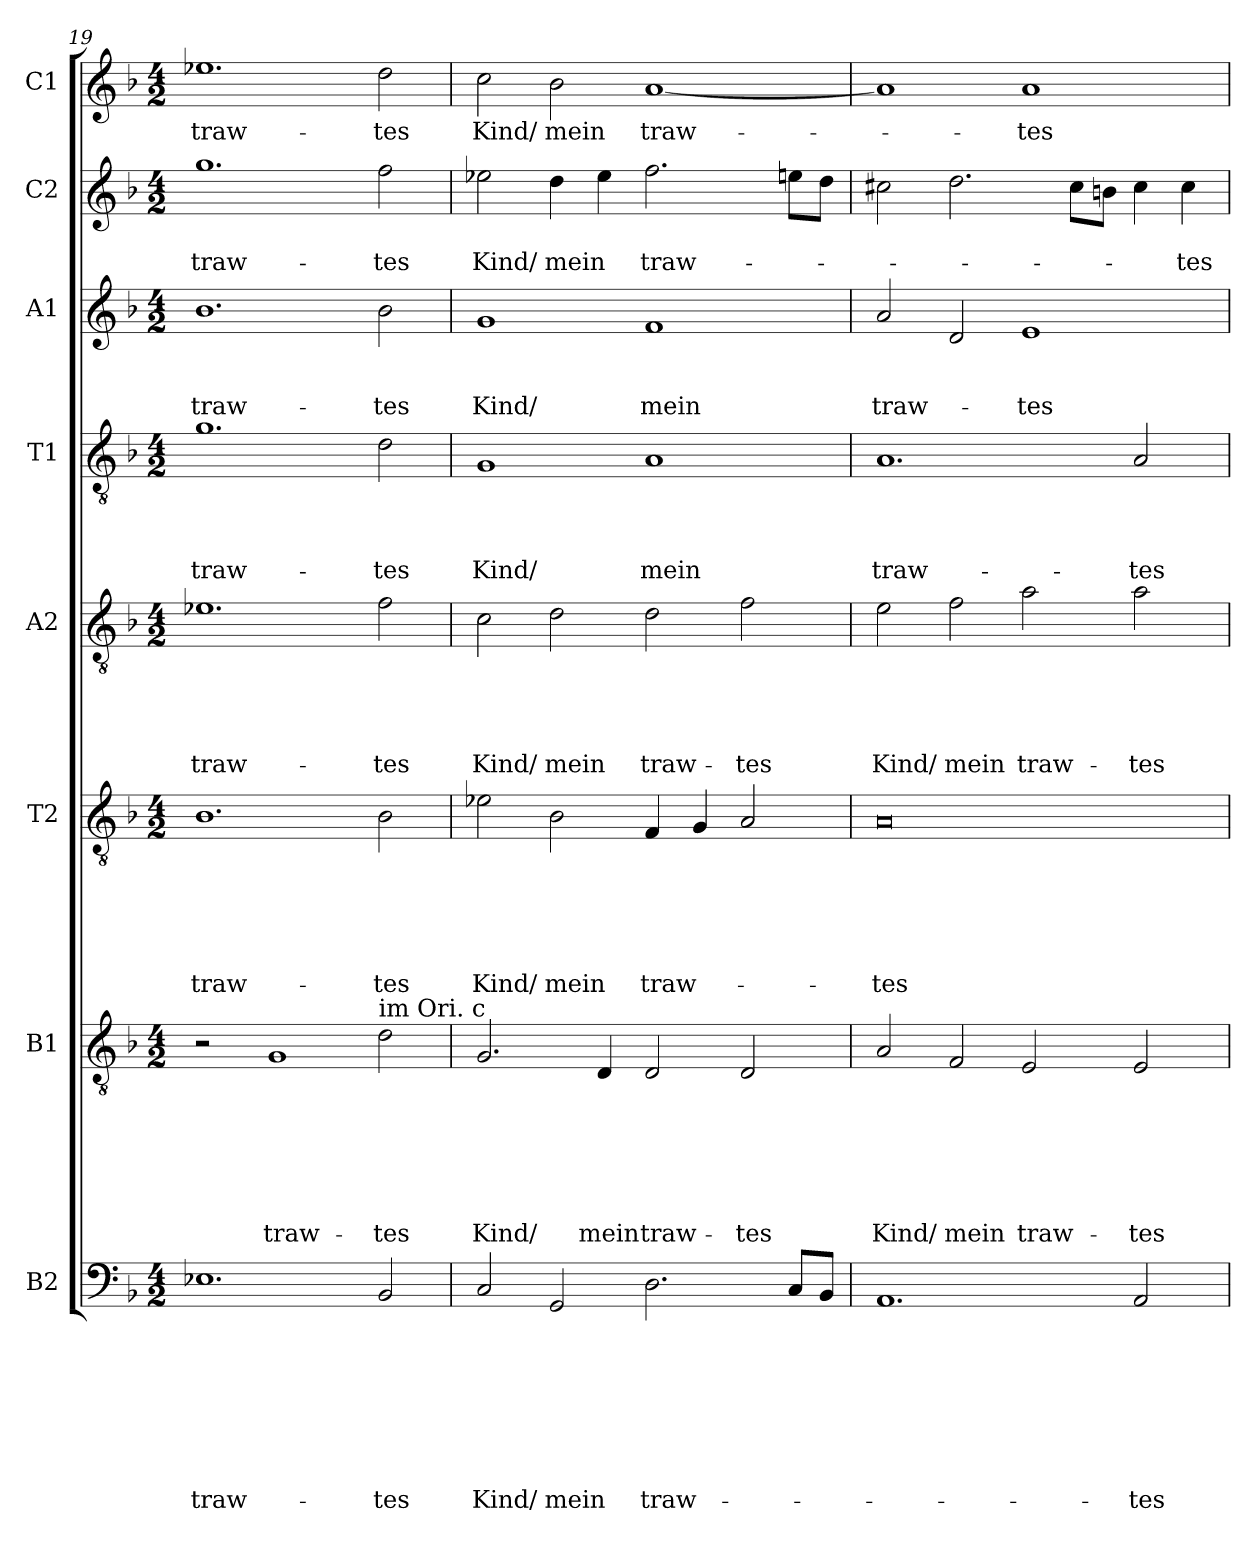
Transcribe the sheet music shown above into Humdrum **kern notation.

**kern	**text	**text	**text	**text	**text	**text	**text	**text	**kern	**text	**text	**text	**text	**text	**text	**text	**kern	**text	**text	**text	**text	**text	**text	**kern	**text	**text	**text	**text	**text	**kern	**text	**text	**text	**text	**kern	**text	**text	**text	**kern	**text	**text	**kern	**text
*part8	*part8	*part8	*part8	*part8	*part8	*part8	*part8	*part8	*part7	*part7	*part7	*part7	*part7	*part7	*part7	*part7	*part6	*part6	*part6	*part6	*part6	*part6	*part6	*part5	*part5	*part5	*part5	*part5	*part5	*part4	*part4	*part4	*part4	*part4	*part3	*part3	*part3	*part3	*part2	*part2	*part2	*part1	*part1
*staff8	*staff8	*staff8	*staff8	*staff8	*staff8	*staff8	*staff8	*staff8	*staff7	*staff7	*staff7	*staff7	*staff7	*staff7	*staff7	*staff7	*staff6	*staff6	*staff6	*staff6	*staff6	*staff6	*staff6	*staff5	*staff5	*staff5	*staff5	*staff5	*staff5	*staff4	*staff4	*staff4	*staff4	*staff4	*staff3	*staff3	*staff3	*staff3	*staff2	*staff2	*staff2	*staff1	*staff1
*I"B2	*	*	*	*	*	*	*	*	*I"B1	*	*	*	*	*	*	*	*I"T2	*	*	*	*	*	*	*I"A2	*	*	*	*	*	*I"T1	*	*	*	*	*I"A1	*	*	*	*I"C2	*	*	*I"C1	*
*clefF4	*	*	*	*	*	*	*	*	*clefGv2	*	*	*	*	*	*	*	*clefGv2	*	*	*	*	*	*	*clefGv2	*	*	*	*	*	*clefGv2	*	*	*	*	*clefG2	*	*	*	*clefG2	*	*	*clefG2	*
*k[b-]	*	*	*	*	*	*	*	*	*k[b-]	*	*	*	*	*	*	*	*k[b-]	*	*	*	*	*	*	*k[b-]	*	*	*	*	*	*k[b-]	*	*	*	*	*k[b-]	*	*	*	*k[b-]	*	*	*k[b-]	*
*d:	*	*	*	*	*	*	*	*	*d:	*	*	*	*	*	*	*	*d:	*	*	*	*	*	*	*d:	*	*	*	*	*	*d:	*	*	*	*	*d:	*	*	*	*d:	*	*	*d:	*
*M4/2	*	*	*	*	*	*	*	*	*M4/2	*	*	*	*	*	*	*	*M4/2	*	*	*	*	*	*	*M4/2	*	*	*	*	*	*M4/2	*	*	*	*	*M4/2	*	*	*	*M4/2	*	*	*M4/2	*
=19	=19	=19	=19	=19	=19	=19	=19	=19	=19	=19	=19	=19	=19	=19	=19	=19	=19	=19	=19	=19	=19	=19	=19	=19	=19	=19	=19	=19	=19	=19	=19	=19	=19	=19	=19	=19	=19	=19	=19	=19	=19	=19	=19
1.E-X	.	.	.	.	.	.	.	traw-	2r	.	.	.	.	.	.	.	1.B-	.	.	.	.	.	traw-	1.e-X	.	.	.	.	traw-	1.g	.	.	.	traw-	1.b-	.	.	traw-	1.gg	.	traw-	1.ee-X	traw-
.	.	.	.	.	.	.	.	.	1G	.	.	.	.	.	.	traw-	.	.	.	.	.	.	.	.	.	.	.	.	.	.	.	.	.	.	.	.	.	.	.	.	.	.	.
!	!	!	!	!	!	!	!	!	!LO:TX:a:t=im Ori.  c	!	!	!	!	!	!	!	!	!	!	!	!	!	!	!	!	!	!	!	!	!	!	!	!	!	!	!	!	!	!	!	!	!	!
2BB-/	.	.	.	.	.	.	.	-tes	2d\	.	.	.	.	.	.	-tes	2B-\	.	.	.	.	.	-tes	2f\	.	.	.	.	-tes	2d\	.	.	.	-tes	2b-\	.	.	-tes	2ff\	.	-tes	2dd\	-tes
=20	=20	=20	=20	=20	=20	=20	=20	=20	=20	=20	=20	=20	=20	=20	=20	=20	=20	=20	=20	=20	=20	=20	=20	=20	=20	=20	=20	=20	=20	=20	=20	=20	=20	=20	=20	=20	=20	=20	=20	=20	=20	=20	=20
2C/	.	.	.	.	.	.	.	Kind/	2.G/	.	.	.	.	.	.	Kind/	2e-X\	.	.	.	.	.	Kind/	2c\	.	.	.	.	Kind/	1G	.	.	.	Kind/	1g	.	.	Kind/	2ee-X\	.	Kind/	2cc\	Kind/
2GG/	.	.	.	.	.	.	.	mein	.	.	.	.	.	.	.	.	2B-\	.	.	.	.	.	mein	2d\	.	.	.	.	mein	.	.	.	.	.	.	.	.	.	4dd\	.	mein	2b-\	mein
.	.	.	.	.	.	.	.	.	4D/	.	.	.	.	.	.	mein	.	.	.	.	.	.	.	.	.	.	.	.	.	.	.	.	.	.	.	.	.	.	4ee-\	.	.	.	.
2.D\	.	.	.	.	.	.	.	traw-	2D/	.	.	.	.	.	.	traw-	4F/	.	.	.	.	.	traw-	2d\	.	.	.	.	traw-	1A	.	.	.	mein	1f	.	.	mein	2.ff\	.	traw-	[1a	traw-
.	.	.	.	.	.	.	.	.	.	.	.	.	.	.	.	.	4G/	.	.	.	.	.	.	.	.	.	.	.	.	.	.	.	.	.	.	.	.	.	.	.	.	.	.
.	.	.	.	.	.	.	.	.	2D/	.	.	.	.	.	.	-tes	2A/	.	.	.	.	.	.	2f\	.	.	.	.	-tes	.	.	.	.	.	.	.	.	.	.	.	.	.	.
8C/L	.	.	.	.	.	.	.	.	.	.	.	.	.	.	.	.	.	.	.	.	.	.	.	.	.	.	.	.	.	.	.	.	.	.	.	.	.	.	8ee\L	.	.	.	.
8BB-/J	.	.	.	.	.	.	.	.	.	.	.	.	.	.	.	.	.	.	.	.	.	.	.	.	.	.	.	.	.	.	.	.	.	.	.	.	.	.	8dd\J	.	.	.	.
!!LO:PB:g=z
=21	=21	=21	=21	=21	=21	=21	=21	=21	=21	=21	=21	=21	=21	=21	=21	=21	=21	=21	=21	=21	=21	=21	=21	=21	=21	=21	=21	=21	=21	=21	=21	=21	=21	=21	=21	=21	=21	=21	=21	=21	=21	=21	=21
1.AA	.	.	.	.	.	.	.	.	2A/	.	.	.	.	.	.	Kind/	0A	.	.	.	.	.	-tes	2e\	.	.	.	.	Kind/	1.A	.	.	.	traw-	2a/	.	.	traw-	2cc#X\	.	.	1a]	.
.	.	.	.	.	.	.	.	.	2F/	.	.	.	.	.	.	mein	.	.	.	.	.	.	.	2f\	.	.	.	.	mein	.	.	.	.	.	2d/	.	.	.	2.dd\	.	.	.	.
.	.	.	.	.	.	.	.	.	2E/	.	.	.	.	.	.	traw-	.	.	.	.	.	.	.	2a\	.	.	.	.	traw-	.	.	.	.	.	1e	.	.	-tes	.	.	.	1a	-tes
.	.	.	.	.	.	.	.	.	.	.	.	.	.	.	.	.	.	.	.	.	.	.	.	.	.	.	.	.	.	.	.	.	.	.	.	.	.	.	8cc#\L	.	.	.	.
.	.	.	.	.	.	.	.	.	.	.	.	.	.	.	.	.	.	.	.	.	.	.	.	.	.	.	.	.	.	.	.	.	.	.	.	.	.	.	8bn\J	.	.	.	.
2AA/	.	.	.	.	.	.	.	-tes	2E/	.	.	.	.	.	.	-tes	.	.	.	.	.	.	.	2a\	.	.	.	.	-tes	2A/	.	.	.	-tes	.	.	.	.	4cc#\	.	.	.	.
.	.	.	.	.	.	.	.	.	.	.	.	.	.	.	.	.	.	.	.	.	.	.	.	.	.	.	.	.	.	.	.	.	.	.	.	.	.	.	4cc#\	.	-tes	.	.
=	=	=	=	=	=	=	=	=	=	=	=	=	=	=	=	=	=	=	=	=	=	=	=	=	=	=	=	=	=	=	=	=	=	=	=	=	=	=	=	=	=	=	=
*-	*-	*-	*-	*-	*-	*-	*-	*-	*-	*-	*-	*-	*-	*-	*-	*-	*-	*-	*-	*-	*-	*-	*-	*-	*-	*-	*-	*-	*-	*-	*-	*-	*-	*-	*-	*-	*-	*-	*-	*-	*-	*-	*-
